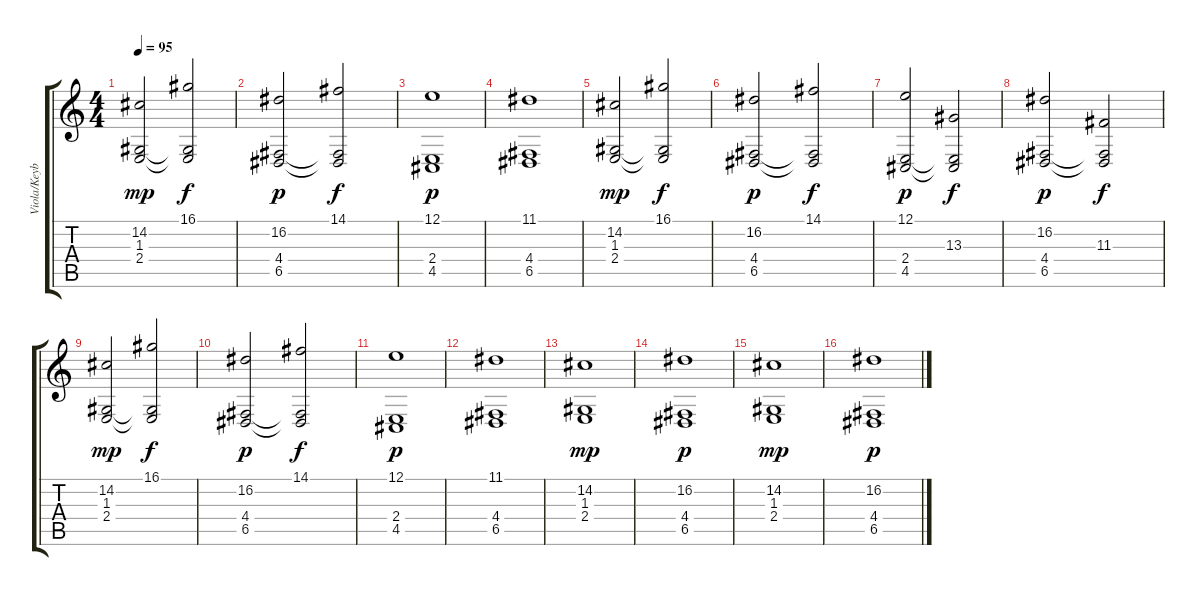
\track ("Viola/Keyboard" "Viola/Keyb") {instrument viola}
\staff {score tabs}
\tuning (E4 B3 G3 D3 A2 E2) {hide}
\ts (4 4)
\tempo 95
\clef g2
\ks c
(14.2 1.3 2.4).2{dy mp} (16.1 1.3{t} 2.4{t}).2{dy f} |
(16.2 4.4 6.5).2{dy p} (14.1 4.4{t} 6.5{t}).2{dy f} |
(12.1 2.4 4.5).1{dy p} |
(11.1 4.4 6.5).1 |
(14.2 1.3 2.4).2{dy mp} (16.1 1.3{t} 2.4{t}).2{dy f} |
(16.2 4.4 6.5).2{dy p} (14.1 4.4{t} 6.5{t}).2{dy f} |
(12.1 2.4 4.5).2{dy p} (13.3 2.4{t} 4.5{t}).2{dy f} |
(16.2 4.4 6.5).2{dy p} (11.3 4.4{t} 6.5{t}).2{dy f} |
(14.2 1.3 2.4).2{dy mp} (16.1 1.3{t} 2.4{t}).2{dy f} |
(16.2 4.4 6.5).2{dy p} (14.1 4.4{t} 6.5{t}).2{dy f} |
(12.1 2.4 4.5).1{dy p} |
(11.1 4.4 6.5).1 |
(14.2 1.3 2.4).1{dy mp} |
(16.2 4.4 6.5).1{dy p} |
(14.2 1.3 2.4).1{dy mp} |
(16.2 4.4 6.5).1{dy p}
